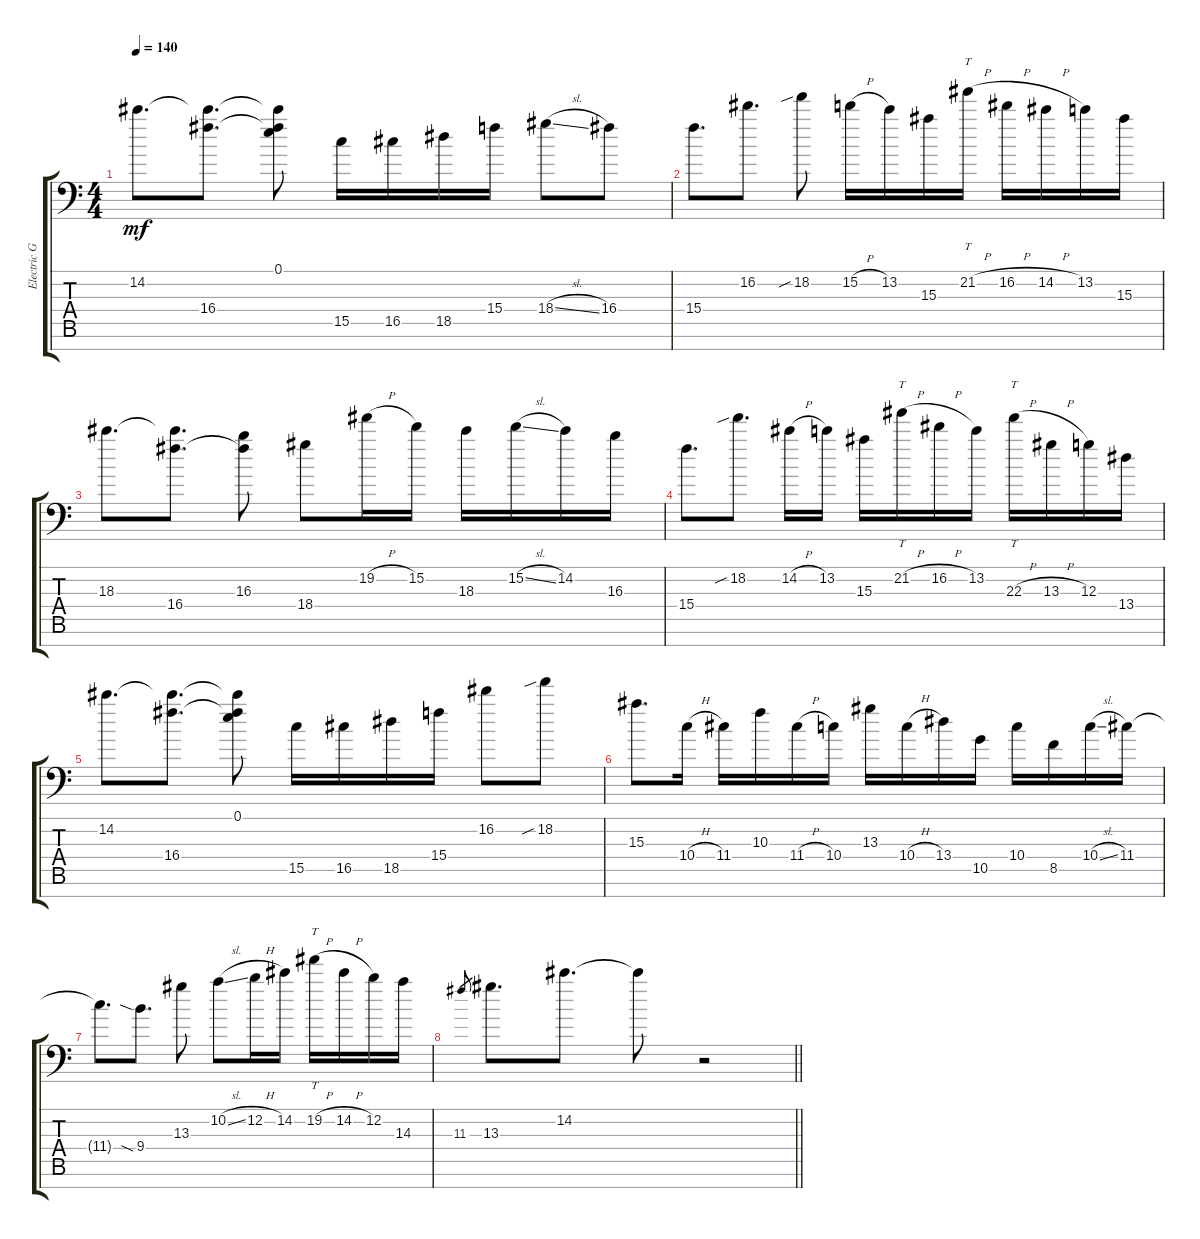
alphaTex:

\track ("Electric Guitar" "Electric G") {instrument distortionguitar}
\staff {score tabs}
\tuning (E4 B3 G3 D3 A2 E2 A1) {hide}
\ts (4 4)
\tempo 140
\clef f4
\ks c
14.2.8{d dy mf} (14.2{t} 16.4).8{d} (0.1 14.2{t} 16.4{t}).8 15.5.16 16.5.16 18.5.16 15.4.16 18.4{sl}.8 16.4.8 |
15.4.8{d} 16.2.8{d} 18.2{sib}.8 15.2{h}.16 13.2.16 15.3.16 21.2{h}.16{tt} 16.2{h}.16 14.2{h}.16 13.2.16 15.3.16 |
18.3.8{d} (18.3{t} 16.4).8{d} (16.3 16.4{t}).8 18.4.8 19.2{h}.16 15.2.16 18.3.16 15.2{sl}.16 14.2.16 16.3.16 |
15.4.8{d} 18.2{sib}.8{d} 14.2{h}.16 13.2.16 15.3.16 21.2{h}.16{tt} 16.2{h}.16 13.2.16 22.3{h}.16{tt} 13.3{h}.16 12.3.16 13.4.16 |
14.2.8{d} (14.2{t} 16.4).8{d} (0.1 14.2{t} 16.4{t}).8 15.5.16 16.5.16 18.5.16 15.4.16 16.2.8 18.2{sib}.8 |
15.3.8{d} 10.4{h}.16 11.4.16 10.3.16 11.4{h}.16 10.4.16 13.3.16 10.4{h}.16 13.4.16 10.5.16 10.4.16 8.5.16 10.4{sl}.16 11.4.16 |
11.4{t}.8{d} 9.4{sia}.8{d} 13.3.8 10.2{sl}.8 12.2{h}.16 14.2.16 19.2{h}.16{tt} 14.2{h}.16 12.2.16 14.3.16 |
\barLineRight lightlight
11.3.8{gr} 13.3.8{d} 14.2.8{d} 14.2{t}.8 r.2
